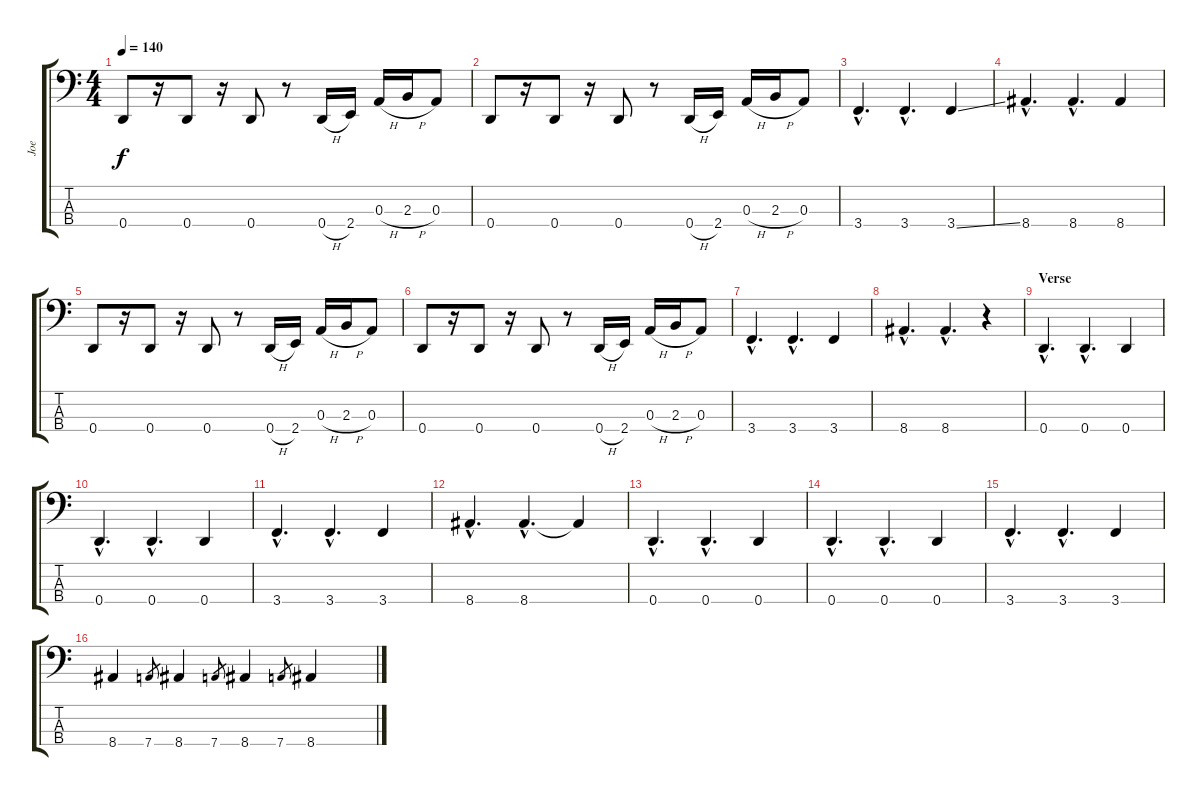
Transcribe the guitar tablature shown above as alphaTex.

\track ("Joe" "Joe") {instrument electricbasspick}
\staff {score tabs}
\tuning (G2 D2 A1 D1) {hide}
\ts (4 4)
\tempo 140
\clef f4
\ks c
0.4.8{dy f} r.16 0.4.8 r.16 0.4.8 r.8 0.4{h}.16 2.4.16 0.3{h}.16 2.3{h}.16 0.3.8 |
0.4.8 r.16 0.4.8 r.16 0.4.8 r.8 0.4{h}.16 2.4.16 0.3{h}.16 2.3{h}.16 0.3.8 |
3.4{hac}.4{d} 3.4{hac}.4{d} 3.4{ss}.4 |
8.4{hac}.4{d} 8.4{hac}.4{d} 8.4.4 |
0.4.8 r.16 0.4.8 r.16 0.4.8 r.8 0.4{h}.16 2.4.16 0.3{h}.16 2.3{h}.16 0.3.8 |
0.4.8 r.16 0.4.8 r.16 0.4.8 r.8 0.4{h}.16 2.4.16 0.3{h}.16 2.3{h}.16 0.3.8 |
3.4{hac}.4{d} 3.4{hac}.4{d} 3.4.4 |
8.4{hac}.4{d} 8.4{hac}.4{d} r.4 |
\section ("" "Verse")
0.4{hac}.4{d} 0.4{hac}.4{d} 0.4.4 |
0.4{hac}.4{d} 0.4{hac}.4{d} 0.4.4 |
3.4{hac}.4{d} 3.4{hac}.4{d} 3.4.4 |
8.4{hac}.4{d} 8.4{hac}.4{d} 8.4{t}.4 |
0.4{hac}.4{d} 0.4{hac}.4{d} 0.4.4 |
0.4{hac}.4{d} 0.4{hac}.4{d} 0.4.4 |
3.4{hac}.4{d} 3.4{hac}.4{d} 3.4.4 |
8.4.4 7.4.8{gr} 8.4.4 7.4.8{gr} 8.4.4 7.4.8{gr} 8.4.4
